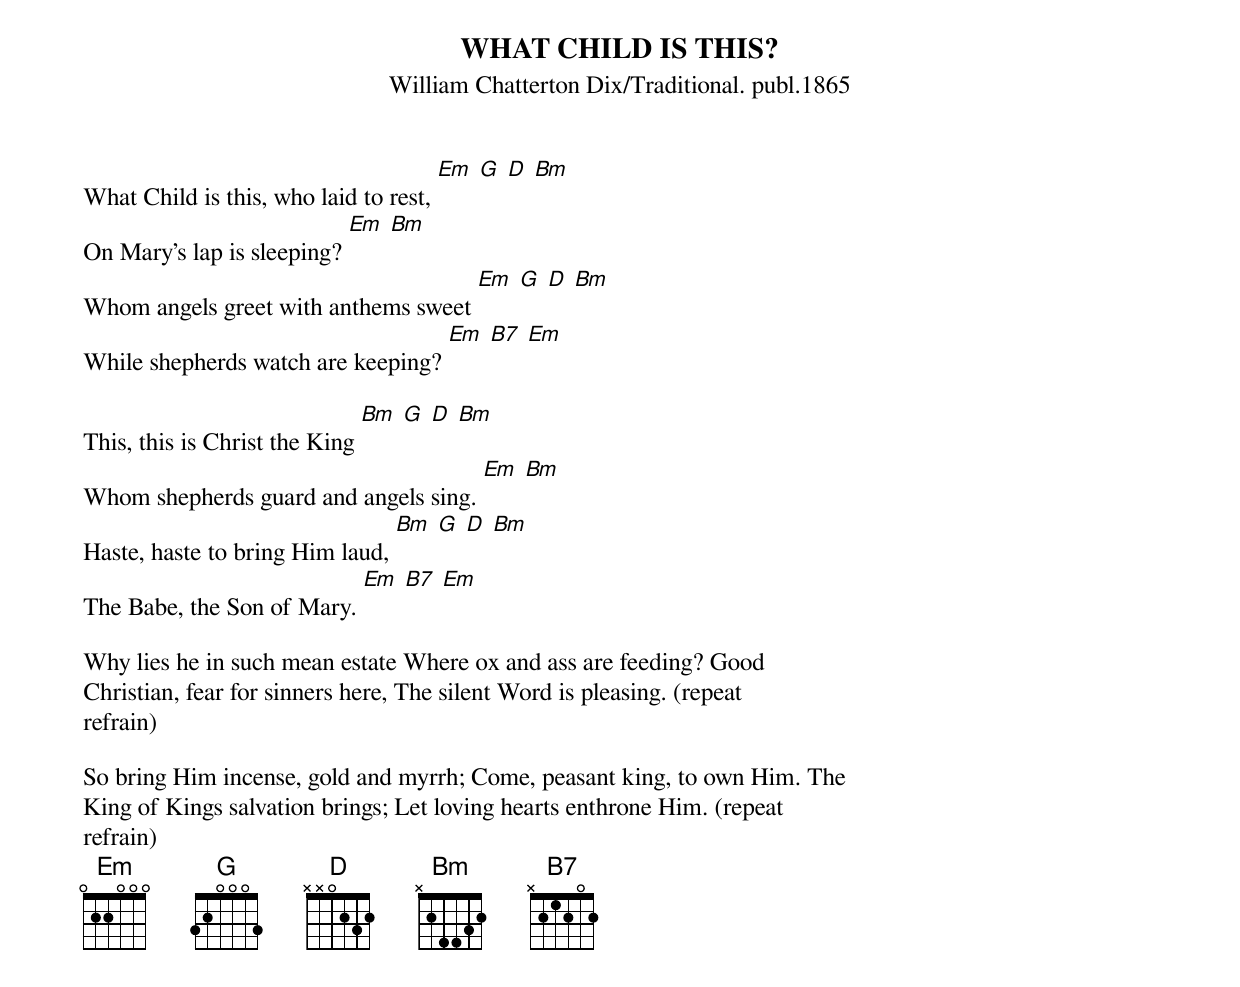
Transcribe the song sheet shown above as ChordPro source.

{t:WHAT CHILD IS THIS?}
{st:William Chatterton Dix/Traditional. publ.1865}

What Child is this, who laid to rest, [Em] [G] [D] [Bm]
On Mary's lap is sleeping? [Em] [Bm]
Whom angels greet with anthems sweet [Em] [G] [D] [Bm]
While shepherds watch are keeping? [Em] [B7] [Em]

This, this is Christ the King [Bm] [G] [D] [Bm]
Whom shepherds guard and angels sing. [Em] [Bm]
Haste, haste to bring Him laud, [Bm] [G] [D] [Bm]
The Babe, the Son of Mary. [Em] [B7] [Em]

Why lies he in such mean estate Where ox and ass are feeding? Good
Christian, fear for sinners here, The silent Word is pleasing. (repeat
refrain)

So bring Him incense, gold and myrrh; Come, peasant king, to own Him. The
King of Kings salvation brings; Let loving hearts enthrone Him. (repeat
refrain)
